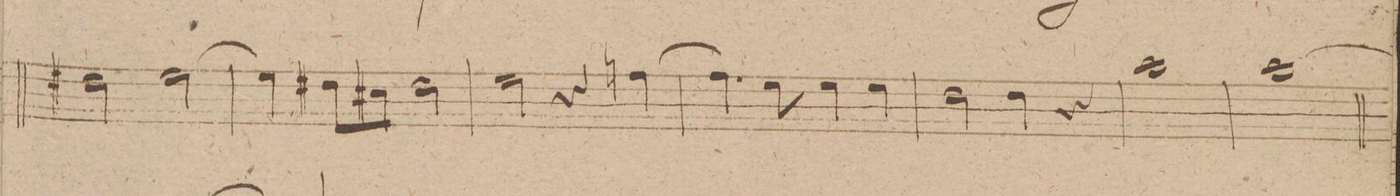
**kern	**dynam
*I"Clarinetto 1mo in. A.	*
*clefG2	*
*k[f#c#g#d#]	*
*met(c)	*
*M4/4	*
2b#X\	.
[2cc#\	.
=14	=14
4cc#\]	.
8b#X\L	.
8a#X/J	.
2b#\	.
=15	=15
2cc#\	.
4r	.
[4dd\	.
=16	=16
4.dd\]	.
8cc#\	.
4cc#\	.
4cc#\	.
=17	=17
2b\	.
4b\	.
4r	.
=18	=18
1ff#\	.
=19	=19
[1ff#\	.
=20	=20
*-	*-
